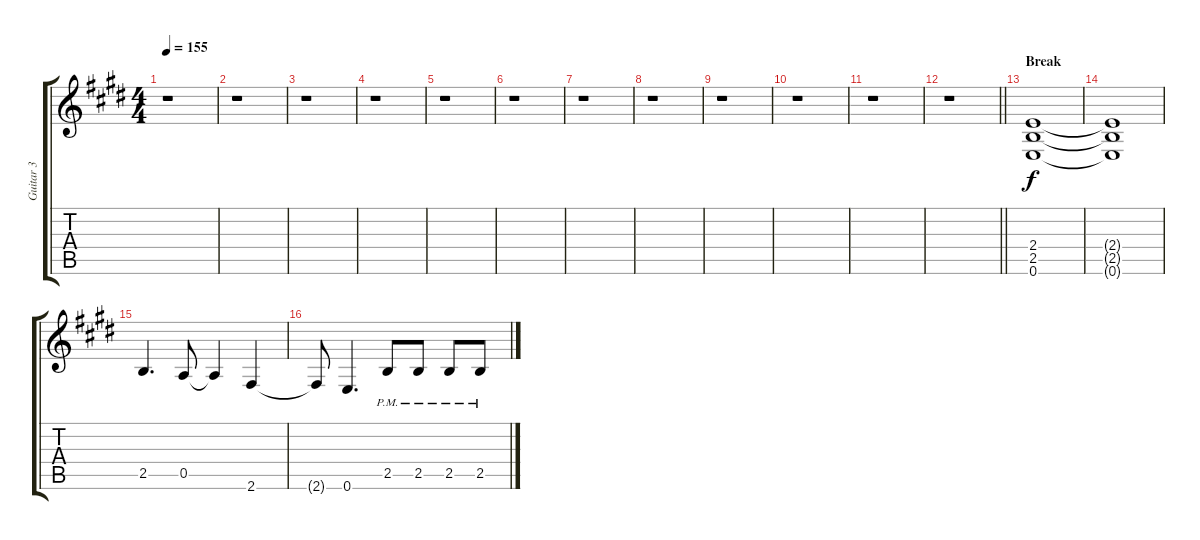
\track ("Guitar 3" "Guitar 3") {instrument overdrivenguitar}
\staff {score tabs}
\tuning (E4 B3 G3 D3 A2 E2) {hide}
\ts (4 4)
\tempo 155
\clef g2
\ks e
r.1{dy f} |
r.1 |
r.1 |
r.1 |
r.1 |
r.1 |
r.1 |
r.1 |
r.1 |
r.1 |
r.1 |
\barLineRight lightlight
r.1 |
\section ("" "Break")
(2.4 2.5 0.6).1 |
(2.4{t} 2.5{t} 0.6{t}).1 |
2.5.4{d} 0.5.8 0.5{t}.4 2.6.4 |
2.6{t}.8 0.6.4{d} 2.5{pm}.8 2.5{pm}.8 2.5{pm}.8 2.5{pm}.8
